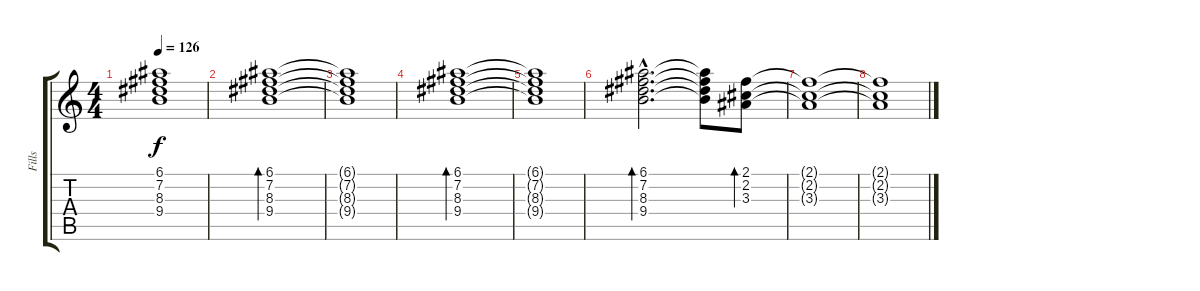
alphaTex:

\track ("Fills" "Fills") {instrument electricguitarjazz}
\staff {score tabs}
\tuning (E4 B3 G3 D3 A2 E2) {hide}
\ts (4 4)
\tempo 126
\clef g2
\ks c
(6.1{t} 7.2{t} 8.3{t} 9.4{t}).1{dy f} |
(6.1 7.2 8.3 9.4).1{bd 60} |
(6.1{t} 7.2{t} 8.3{t} 9.4{t}).1 |
(6.1 7.2 8.3 9.4).1{bd 60} |
(6.1{t} 7.2{t} 8.3{t} 9.4{t}).1 |
(6.1{hac} 7.2{hac} 8.3{hac} 9.4{hac}).2{d bd 60} (6.1{t} 7.2{t} 8.3{t} 9.4{t}).8 (2.1 2.2 3.3).8{bd 60} |
(2.1{t} 2.2{t} 3.3{t}).1 |
(2.1{t} 2.2{t} 3.3{t}).1
